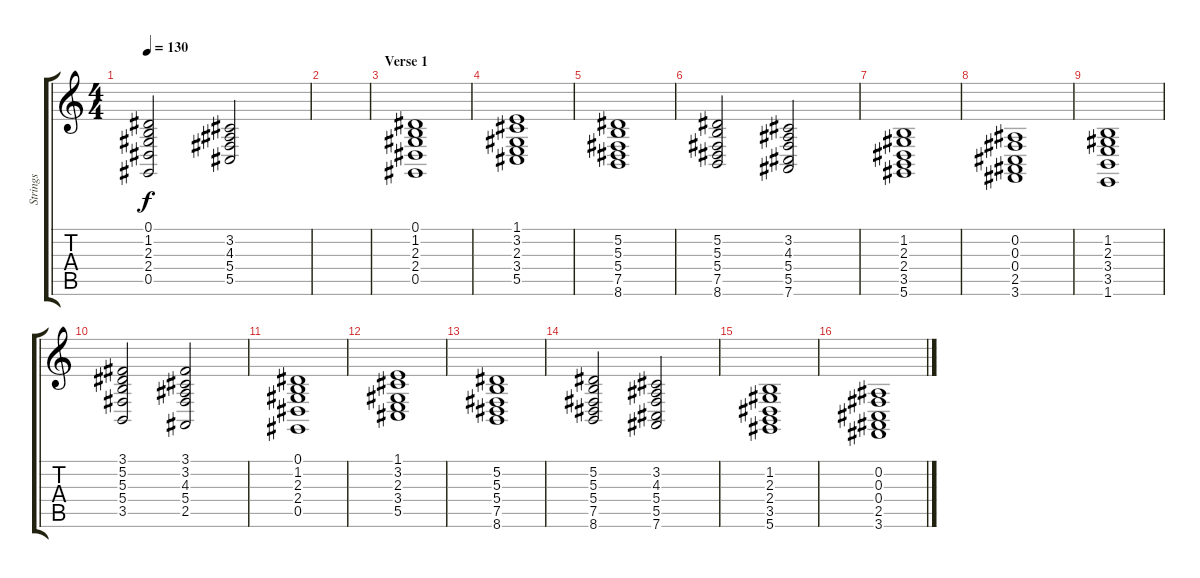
\track ("Strings" "Strings") {instrument stringensemble1}
\staff {score tabs}
\tuning (Eb4 Bb3 Gb3 Db3 Ab2 Eb2) {hide}
\ts (4 4)
\tempo 130
\clef g2
\ks c
(0.1 1.2 2.3 2.4 0.5).2{dy f} (3.2 4.3 5.4 5.5).2 |
|
\section ("" "Verse 1")
(0.1 1.2 2.3 2.4 0.5).1{volume 14} |
(1.1 3.2 2.3 3.4 5.5).1 |
(5.2 5.3 5.4 7.5 8.6).1 |
(5.2 5.3 5.4 7.5 8.6).2 (3.2 4.3 5.4 5.5 7.6).2 |
(1.2 2.3 2.4 3.5 5.6).1 |
(0.2 0.3 0.4 2.5 3.6).1 |
(1.2 2.3 3.4 3.5 1.6).1 |
(3.1 5.2 5.3 5.4 3.5).2 (3.1 3.2 4.3 5.4 2.5).2 |
(0.1 1.2 2.3 2.4 0.5).1{volume 14} |
(1.1 3.2 2.3 3.4 5.5).1 |
(5.2 5.3 5.4 7.5 8.6).1 |
(5.2 5.3 5.4 7.5 8.6).2 (3.2 4.3 5.4 5.5 7.6).2 |
(1.2 2.3 2.4 3.5 5.6).1 |
(0.2 0.3 0.4 2.5 3.6).1
